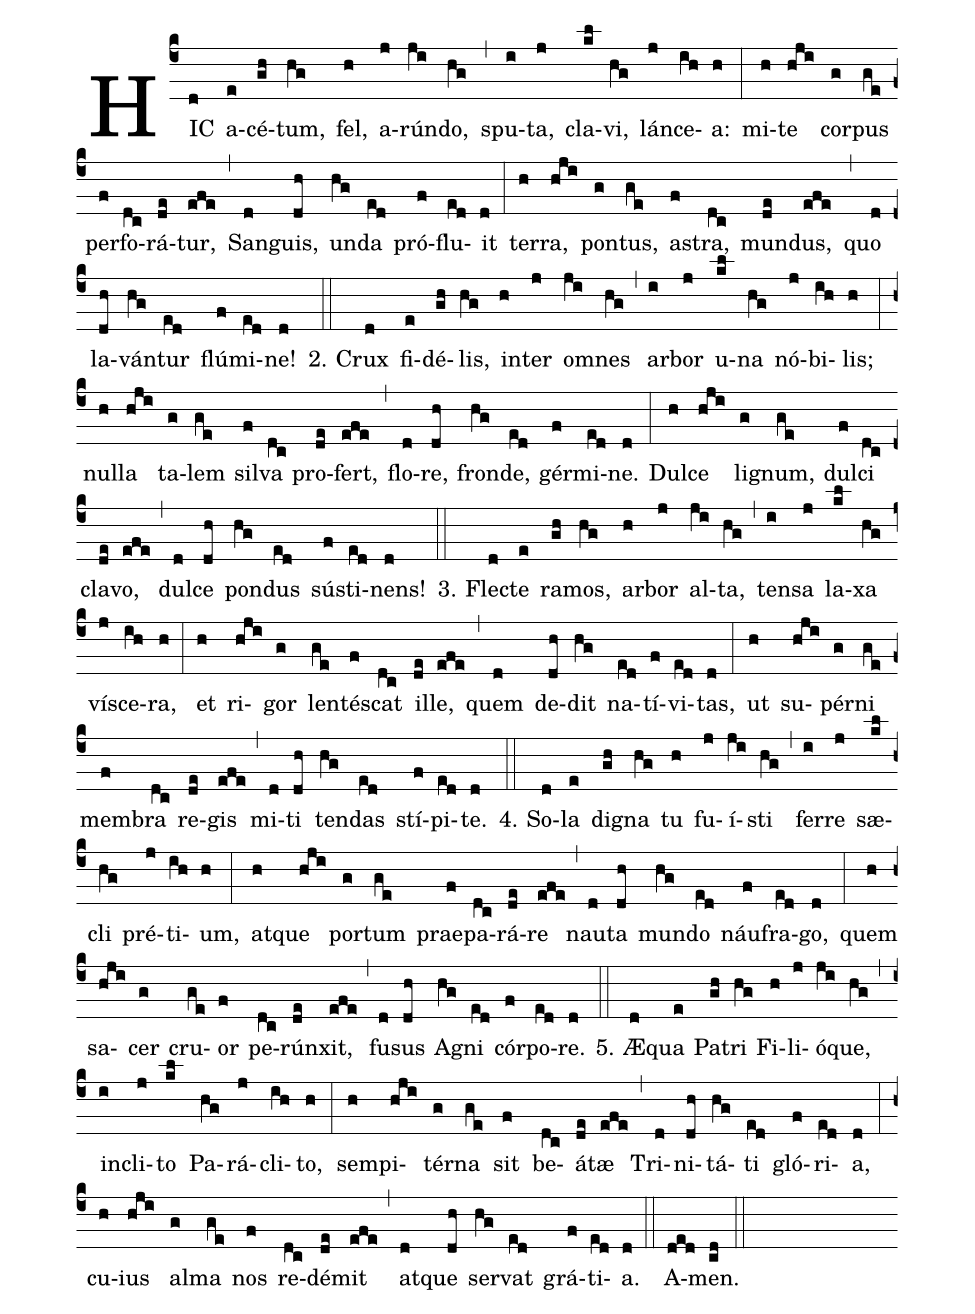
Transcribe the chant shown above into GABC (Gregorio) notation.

%%
(c4)HIC(d) a(e)cé(gh)tum,(hg) fel,(h) a(j)rún(ji)do,(hg) (,)
spu(i)ta,(j) cla(kl)vi,(hg) lán(j)ce(ih)a:(h) (:)
mi(h)te(hji) cor(g)pus(ge) per(f)fo(dc)rá(de)tur,(efe) (,)
San(d)guis,(dh) un(hg)da(ed) pró(f)flu(ed)it(d) (:)
ter(h)ra,(hji) pon(g)tus,(ge) a(f)stra,(dc) mun(de)dus,(efe) (,)
quo(d) la(dh)ván(hg)tur(ed) flú(f)mi(ed)ne!(d) (::)

2. Crux(d) fi(e)dé(gh)lis,(hg)
in(h)ter(j) om(ji)nes(hg) (,)
ar(i)bor(j) u(kl)na(hg) nó(j)bi(ih)lis;(h) (:)
nul(h)la(hji) ta(g)lem(ge) sil(f)va(dc) pro(de)fert,(efe) (,)
flo(d)re,(dh) fron(hg)de,(ed) gér(f)mi(ed)ne.(d) (:)
Dul(h)ce(hji) li(g)gnum,(ge) dul(f)ci(dc) cla(de)vo,(efe) (,)
dul(d)ce(dh) pon(hg)dus(ed) sú(f)sti(ed)nens!(d) (::)

3. Fle(d)cte(e) ra(gh)mos,(hg) ar(h)bor(j) al(ji)ta,(hg) (,)
ten(i)sa(j) la(kl)xa(hg) ví(j)sce(ih)ra,(h) (:)
et(h) ri(hji)gor(g) len(ge)té(f)scat(dc) il(de)le,(efe) (,)
quem(d) de(dh)dit(hg) na(ed)tí(f)vi(ed)tas,(d) (:)
ut(h) su(hji)pér(g)ni(ge) mem(f)bra(dc) re(de)gis(efe) (,)
mi(d)ti(dh) ten(hg)das(ed) stí(f)pi(ed)te.(d) (::)

4. So(d)la(e) di(gh)gna(hg) tu(h) fu(j)í(ji)sti(hg) (,)
fer(i)re(j) sæ(kl)cli(hg) pré(j)ti(ih)um,(h) (:)
at(h)que(hji) por(g)tum(ge) prae(f)pa(dc)rá(de)re(efe) (,)
nau(d)ta(dh) mun(hg)do(ed) náu(f)fra(ed)go,(d) (:)
quem(h) sa(hji)cer(g) cru(ge)or(f) pe(dc)rún(de)xit,(efe) (,)
fu(d)sus(dh) A(hg)gni(ed) cór(f)po(ed)re.(d) (::)

5. Æ(d)qua(e) Pa(gh)tri(hg) Fi(h)li(j)ó(ji)que,(hg) (,)
in(i)cli(j)to(kl) Pa(hg)rá(j)cli(ih)to,(h) (:)
sem(h)pi(hji)tér(g)na(ge) sit(f) be(dc)á(de)tæ(efe) (,)
Tri(d)ni(dh)tá(hg)ti(ed) gló(f)ri(ed)a,(d) (:)
cu(h)ius(hji) al(g)ma(ge) nos(f) re(dc)dé(de)mit(efe) (,)
at(d)que(dh) ser(hg)vat(ed) grá(f)ti(ed)a.(d) (::)
A(ded)men.(cd) (::)
